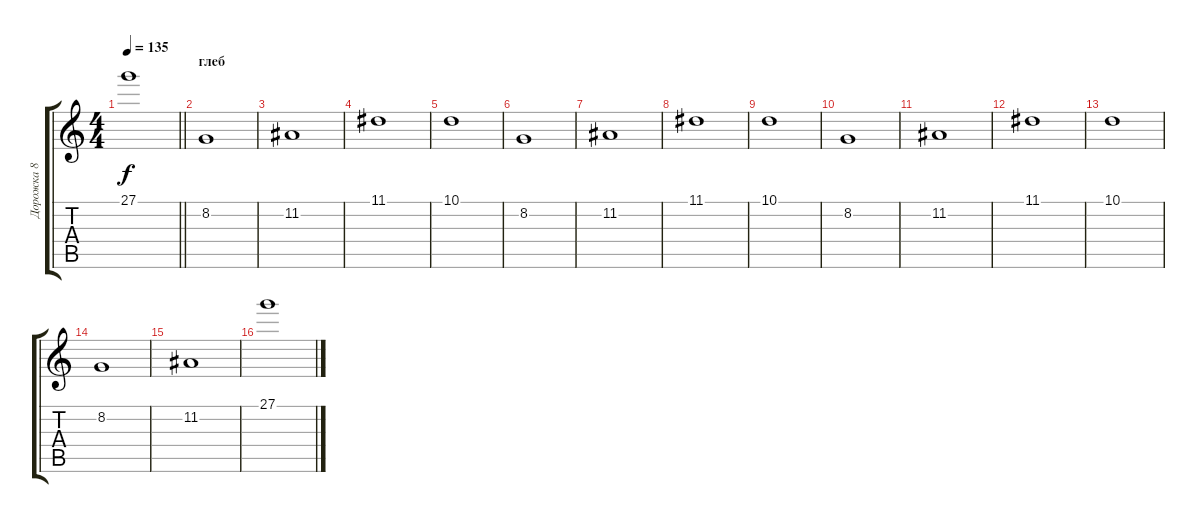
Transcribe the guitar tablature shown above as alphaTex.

\track ("Дорожка 8" "Дорожка 8") {instrument stringensemble1}
\staff {score tabs}
\tuning (E4 B3 G3 D3 A2 E2) {hide}
\ts (4 4)
\tempo 135
\clef g2
\barLineRight lightlight
\ks c
27.1.1{dy f} |
\section ("" "глеб")
8.2.1 |
11.2.1 |
11.1.1 |
10.1.1 |
8.2.1 |
11.2.1 |
11.1.1 |
10.1.1 |
8.2.1 |
11.2.1 |
11.1.1 |
10.1.1 |
8.2.1 |
11.2.1 |
27.1.1
